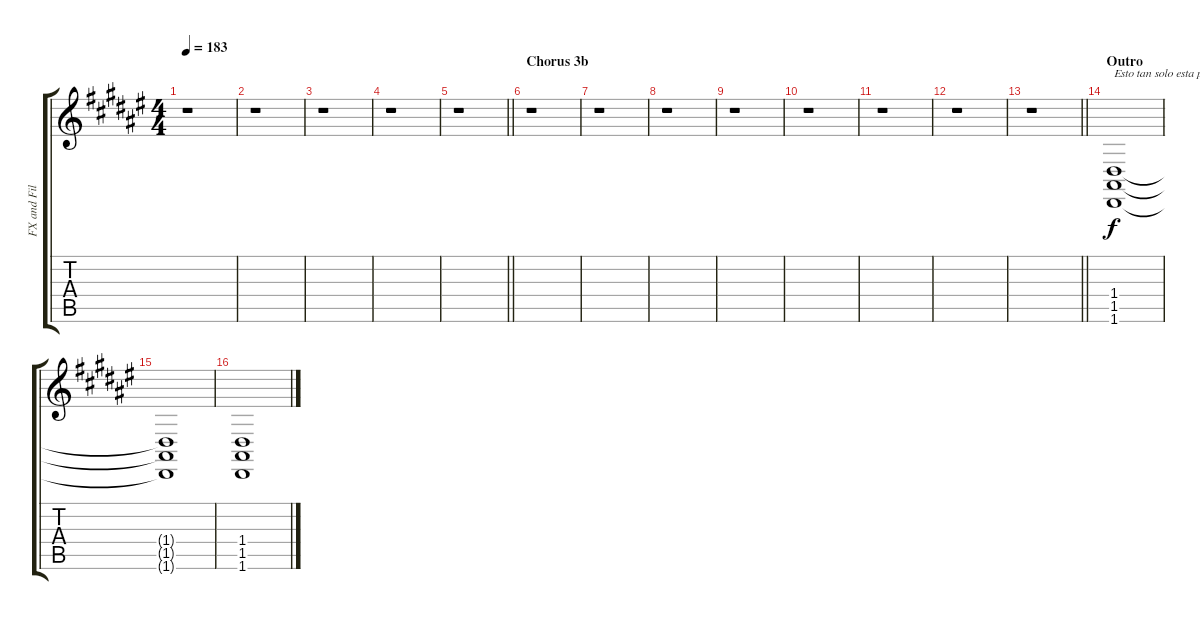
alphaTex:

\track ("FX and Fills" "FX and Fil") {instrument choiraahs}
\staff {score tabs}
\tuning (E4 B3 G3 D3 A2 D2) {hide}
\ts (4 4)
\tempo 183
\clef g2
\ks d#minor
r.1{dy mp} |
r.1 |
r.1 |
r.1 |
\barLineRight lightlight
r.1 |
\section ("" "Chorus 3b")
r.1 |
r.1 |
r.1 |
r.1 |
r.1 |
r.1 |
r.1 |
\barLineRight lightlight
r.1 |
\section ("" "Outro")
(1.4 1.5 1.6).1{txt "Esto tan solo esta para hacer apoyo sobre la nota" dy f volume 14 balance 8 instrument distortionguitar} |
(1.4{t} 1.5{t} 1.6{t}).1 |
(1.4 1.5 1.6).1
